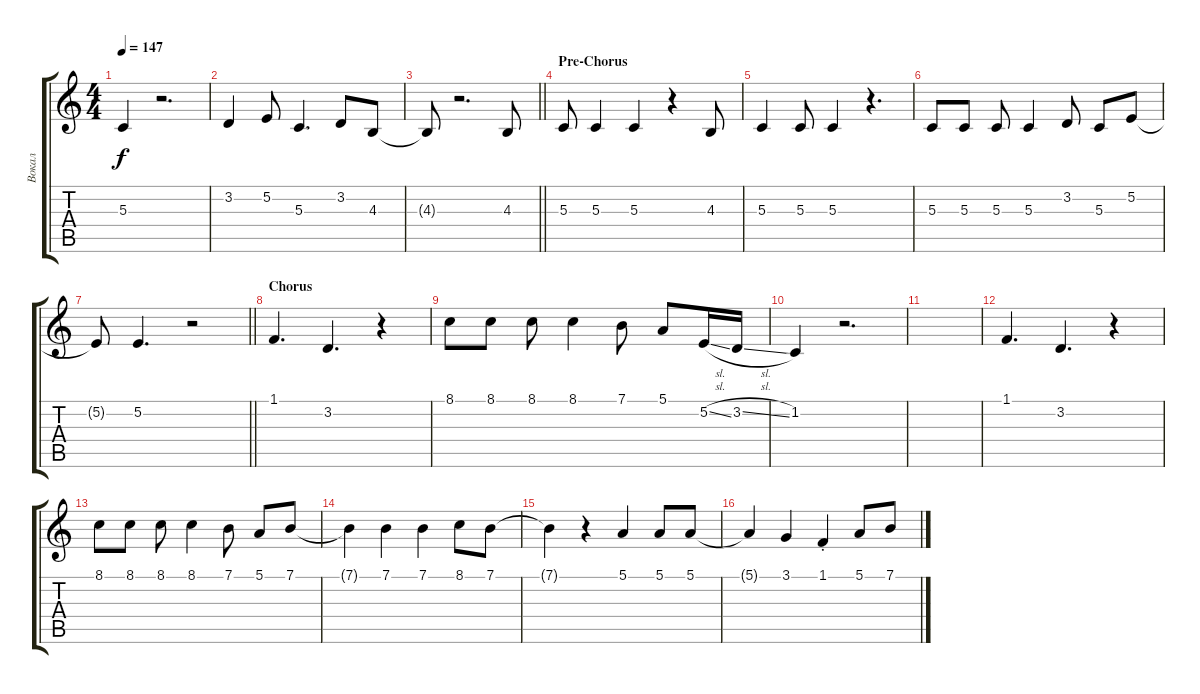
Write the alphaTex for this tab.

\track ("Вокал" "Вокал") {instrument trumpet}
\staff {score tabs}
\tuning (E4 B3 G3 D3 A2 E2) {hide}
\ts (4 4)
\tempo 147
\clef g2
\ks c
5.3{t}.4{dy f} r.2{d} |
3.2.4 5.2.8 5.3.4{d} 3.2.8 4.3.8 |
\barLineRight lightlight
4.3{t}.8 r.2{d} 4.3.8 |
\section ("" "Pre-Chorus")
5.3.8 5.3.4 5.3.4 r.4 4.3.8 |
5.3.4 5.3.8 5.3.4 r.4{d} |
5.3.8 5.3.8 5.3.8 5.3.4 3.2.8 5.3.8 5.2.8 |
\barLineRight lightlight
5.2{t}.8 5.2.4{d} r.2 |
\section ("" "Chorus")
1.1.4{d} 3.2.4{d} r.4 |
8.1.8 8.1.8 8.1.8 8.1.4 7.1.8 5.1.8 5.2{sl}.16 3.2{sl}.16 |
1.2.4 r.2{d} |
|
1.1.4{d} 3.2.4{d} r.4 |
8.1.8 8.1.8 8.1.8 8.1.4 7.1.8 5.1.8 7.1.8 |
7.1{t}.4 7.1.4 7.1.4 8.1.8 7.1.8 |
7.1{t}.4 r.4 5.1.4 5.1.8 5.1.8 |
5.1{t}.4 3.1.4 1.1{st}.4 5.1.8 7.1.8
